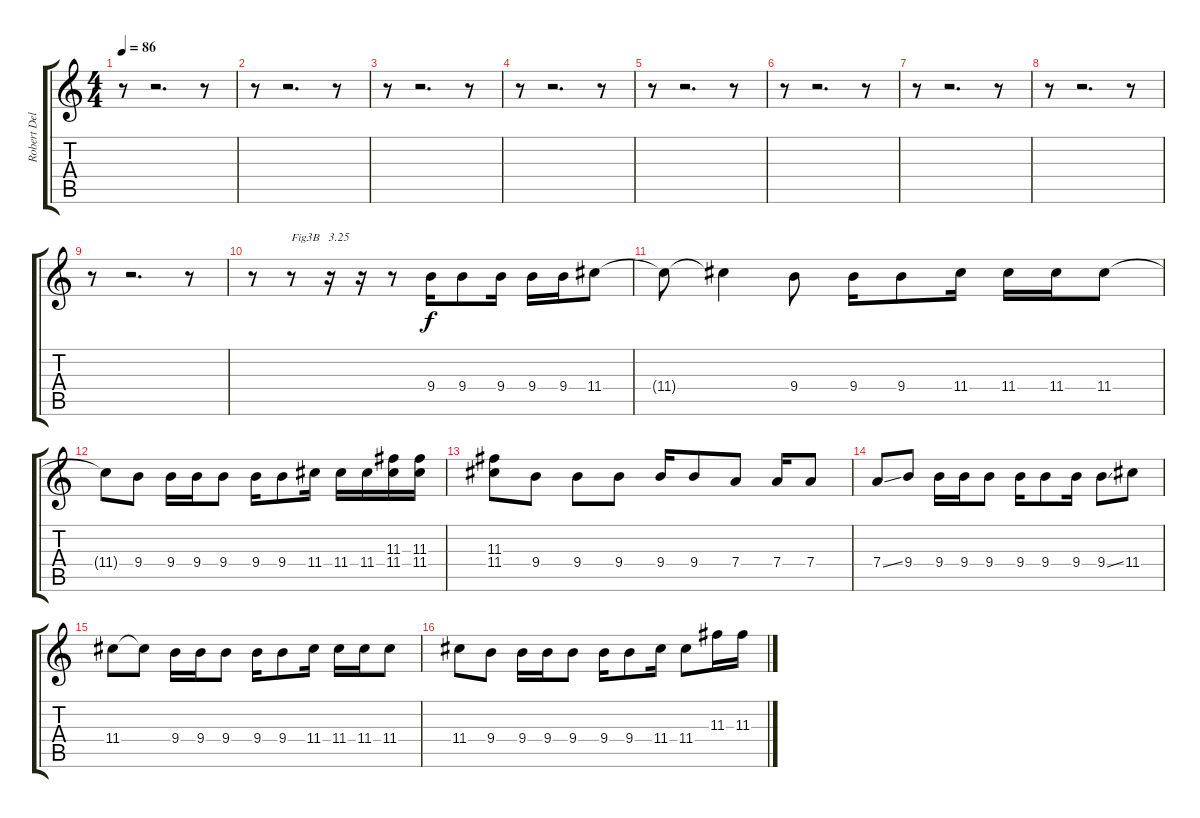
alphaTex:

\track ("Robert Delay" "Robert Del") {mute instrument electricguitarclean}
\staff {score tabs}
\tuning (E4 B3 G3 D3 A2 E2) {hide}
\ts (4 4)
\tempo 86
\clef g2
\ks c
r.8{dy f} r.2{d} r.8 |
r.8 r.2{d} r.8 |
r.8 r.2{d} r.8 |
r.8 r.2{d} r.8 |
r.8 r.2{d} r.8 |
r.8 r.2{d} r.8 |
r.8 r.2{d} r.8 |
r.8 r.2{d} r.8 |
r.8 r.2{d} r.8 |
r.8 r.8{txt "Fig3B   3.25"} r.16 r.16 r.8 9.4.16 9.4.8 9.4.16 9.4.16 9.4.16 11.4.8 |
11.4{t}.8 11.4{t}.4 9.4.8 9.4.16 9.4.8 11.4.16 11.4.16 11.4.16 11.4.8 |
11.4{t}.8 9.4.8 9.4.16 9.4.16 9.4.8 9.4.16 9.4.8 11.4.16 11.4.16 11.4.16 (11.3 11.4).16 (11.3 11.4).16 |
(11.3 11.4).8 9.4.8 9.4.8 9.4.8 9.4.16 9.4.8 7.4.8 7.4.16 7.4.8 |
7.4{ss}.8 9.4.8 9.4.16 9.4.16 9.4.8 9.4.16 9.4.8 9.4.16 9.4{ss}.8 11.4.8 |
11.4.8 11.4{t}.8 9.4.16 9.4.16 9.4.8 9.4.16 9.4.8 11.4.16 11.4.16 11.4.16 11.4.8 |
11.4.8 9.4.8 9.4.16 9.4.16 9.4.8 9.4.16 9.4.8 11.4.16 11.4.8 11.3.16 11.3.16
